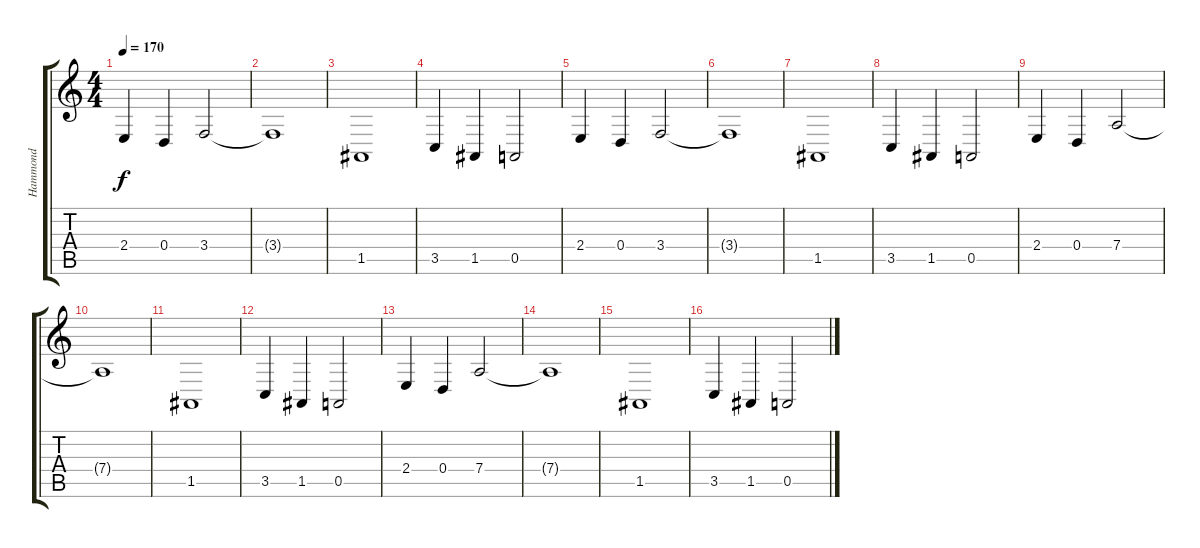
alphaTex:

\track ("Hammond" "Hammond") {instrument drawbarorgan}
\staff {score tabs}
\tuning (E4 B3 G3 D3 A2 E2) {hide}
\ts (4 4)
\tempo 170
\clef g2
\ks c
2.4.4{dy f instrument drawbarorgan} 0.4.4 3.4.2 |
3.4{t}.1 |
1.5.1 |
3.5.4 1.5.4 0.5.2 |
2.4.4 0.4.4 3.4.2 |
3.4{t}.1 |
1.5.1 |
3.5.4 1.5.4 0.5.2 |
2.4.4 0.4.4 7.4.2 |
7.4{t}.1 |
1.5.1 |
3.5.4 1.5.4 0.5.2 |
2.4.4 0.4.4 7.4.2 |
7.4{t}.1 |
1.5.1 |
3.5.4 1.5.4 0.5.2
